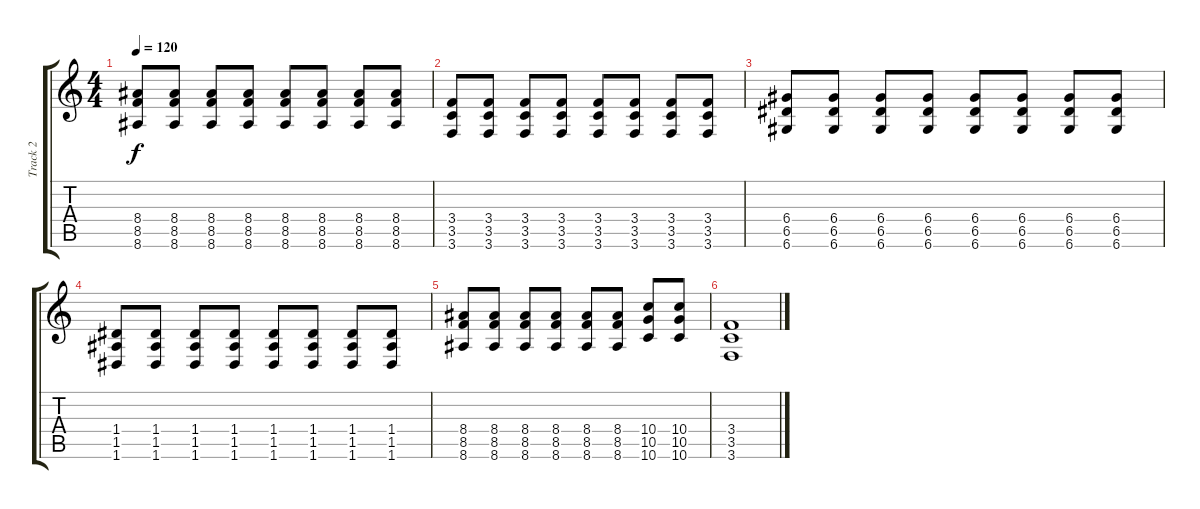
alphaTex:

\track ("Track 2" "Track 2") {instrument distortionguitar}
\staff {score tabs}
\tuning (E4 B3 G3 D3 A2 D2) {hide}
\ts (4 4)
\tempo 120
\clef g2
\ks c
(8.4 8.5 8.6).8{dy f} (8.4 8.5 8.6).8 (8.4 8.5 8.6).8 (8.4 8.5 8.6).8 (8.4 8.5 8.6).8 (8.4 8.5 8.6).8 (8.4 8.5 8.6).8 (8.4 8.5 8.6).8 |
(3.4 3.5 3.6).8 (3.4 3.5 3.6).8 (3.4 3.5 3.6).8 (3.4 3.5 3.6).8 (3.4 3.5 3.6).8 (3.4 3.5 3.6).8 (3.4 3.5 3.6).8 (3.4 3.5 3.6).8 |
(6.4 6.5 6.6).8 (6.4 6.5 6.6).8 (6.4 6.5 6.6).8 (6.4 6.5 6.6).8 (6.4 6.5 6.6).8 (6.4 6.5 6.6).8 (6.4 6.5 6.6).8 (6.4 6.5 6.6).8 |
(1.4 1.5 1.6).8 (1.4 1.5 1.6).8 (1.4 1.5 1.6).8 (1.4 1.5 1.6).8 (1.4 1.5 1.6).8 (1.4 1.5 1.6).8 (1.4 1.5 1.6).8 (1.4 1.5 1.6).8 |
(8.4 8.5 8.6).8 (8.4 8.5 8.6).8 (8.4 8.5 8.6).8 (8.4 8.5 8.6).8 (8.4 8.5 8.6).8 (8.4 8.5 8.6).8 (10.4 10.5 10.6).8 (10.4 10.5 10.6).8 |
(3.4 3.5 3.6).1
